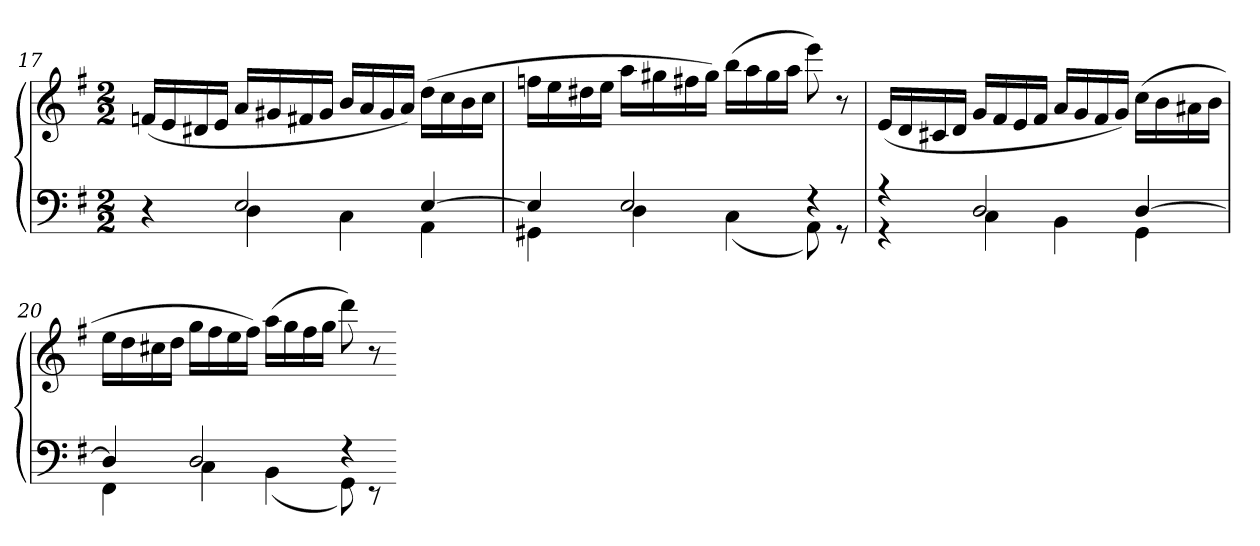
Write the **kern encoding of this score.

**kern	**kern
*part1	*part1
*staff2	*staff1
*clefF4	*clefG2
*k[f#]	*k[f#]
*G:	*G:
*M2/2	*M2/2
=17	=17
*^	*
4r	4ryy	(16fnLL
.	.	16e
.	.	16d#X
.	.	16eJJ
2E	4D	16aLL
.	.	16g#X
.	.	16f#X
.	.	16g#JJ
.	4C	16bLL
.	.	16a
.	.	16g#
.	.	16aJJ)
[4E	4AA	(16ddLL
.	.	16cc
.	.	16b
.	.	16ccJJ
=18	=18	=18
4E]	4GG#X	16ffnLL
.	.	16ee
.	.	16dd#X
.	.	16eeJJ
2E	4D	16aaLL
.	.	16gg#X
.	.	16ff#X
.	.	16gg#JJ)
.	(4C	(16bbLL
.	.	16aa
.	.	16gg#
.	.	16aaJJ
4r	8AA)	8eee)
.	8r	8r
=19	=19	=19
4r	4r	(16eLL
.	.	16d
.	.	16c#X
.	.	16dJJ
2D	4C	16gLL
.	.	16f#
.	.	16e
.	.	16f#JJ
.	4BB	16aLL
.	.	16g
.	.	16f#
.	.	16gJJ)
[4D	4GG	(16ccLL
.	.	16b
.	.	16a#X
.	.	16bJJ
=20	=20	=20
4D]	4FF#	16eeLL
.	.	16dd
.	.	16cc#X
.	.	16ddJJ
2D	4C	16ggLL
.	.	16ff#
.	.	16ee
.	.	16ff#JJ)
.	(4BB	(16aaLL
.	.	16gg
.	.	16ff#
.	.	16ggJJ
4r	8GG)	8ddd)
.	8r	8r
*v	*v	*
=-	=-
*-	*-
